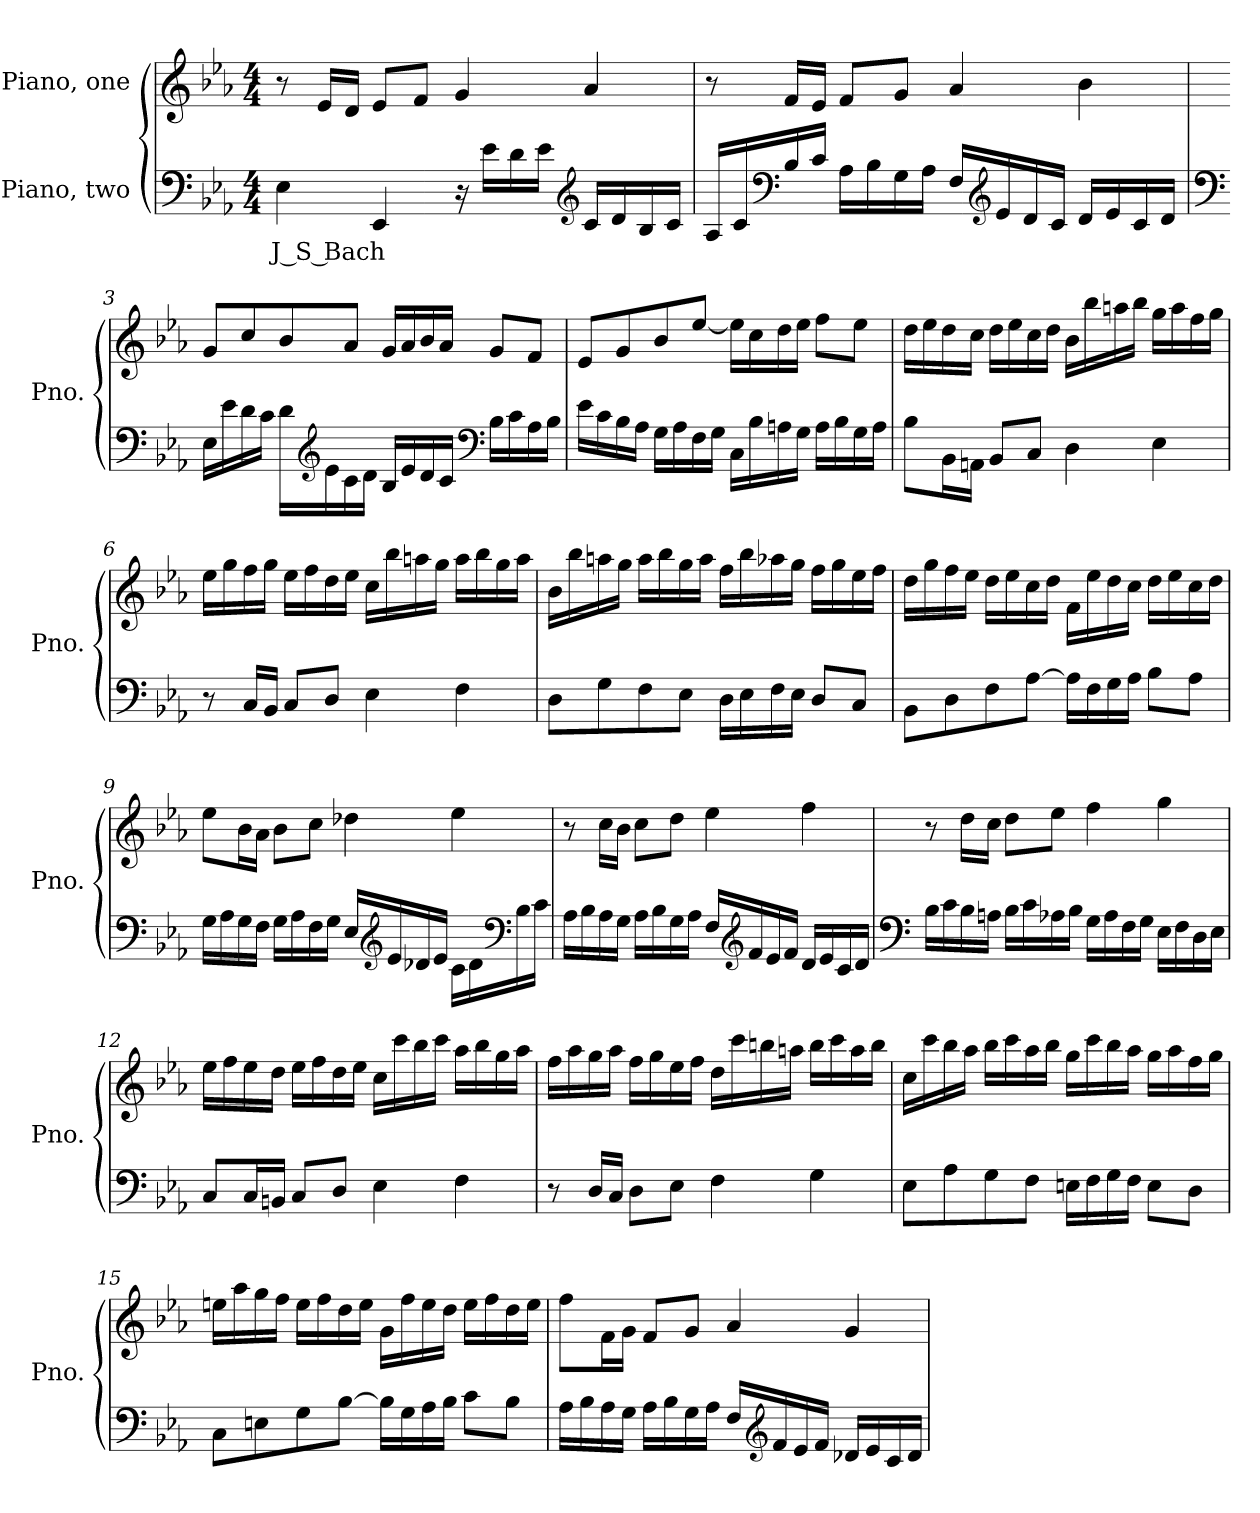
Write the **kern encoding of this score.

**kern	**text	**kern
*part2	*part2	*part1
*staff2	*staff2	*staff1
*I"Piano, two	*	*I"Piano, one
*I'Pno.	*	*I'Pno.
*clefF4	*	*clefG2
*k[b-e-a-]	*	*k[b-e-a-]
*M4/4	*	*M4/4
*MM90	*	*MM90
=1	=1	=1
!	!LO:LY:b	!
4E-\	J S Bach	8r
.	.	16e-/LL
.	.	16d/JJ
4EE-/	.	8e-/L
.	.	8f/J
16r	.	4g/
16e-\LL	.	.
16d\	.	.
16e-\JJ	.	.
*clefG2	*	*
16c/LL	.	4a-/
16d/	.	.
16B-/	.	.
16c/JJ	.	.
=2	=2	=2
16A-/LL	.	8r
16c/	.	.
*clefF4	*	*
16B-/	.	16f/LL
16c/JJ	.	16e-/JJ
16A-\LL	.	8f/L
16B-\	.	.
16G\	.	8g/J
16A-\JJ	.	.
16F/LL	.	4a-/
*clefG2	*	*
16e-/	.	.
16d/	.	.
16c/JJ	.	.
16d/LL	.	4b-\
16e-/	.	.
16c/	.	.
16d/JJ	.	.
!!LO:LB:g=z
=3	=3	=3
*clefF4	*	*
16E-\LL	.	8g/L
16e-\	.	.
16d\	.	8cc/
16c\JJ	.	.
16d\LL	.	8b-/
*clefG2	*	*
16e-\	.	.
16c\	.	8a-/J
16d\JJ	.	.
16B-/LL	.	16g/LL
16e-/	.	16a-/
16d/	.	16b-/
16c/JJ	.	16a-/JJ
*clefF4	*	*
16B-\LL	.	8g/L
16c\	.	.
16A-\	.	8f/J
16B-\JJ	.	.
=4	=4	=4
16e-\LL	.	8e-/L
16c\	.	.
16B-\	.	8g/
16A-\JJ	.	.
16G\LL	.	8b-/
16A-\	.	.
16F\	.	[8ee-/J
16G\JJ	.	.
16C\LL	.	16ee-\LL]
16B-\	.	16cc\
16An\	.	16dd\
16G\JJ	.	16ee-\JJ
16A\LL	.	8ff\L
16B-\	.	.
16G\	.	8ee-\J
16A\JJ	.	.
!!LO:LB:g=z
=5	=5	=5
8B-\L	.	16dd\LL
.	.	16ee-\
16BB-\L	.	16dd\
16AAn\JJ	.	16cc\JJ
8BB-/L	.	16dd\LL
.	.	16ee-\
8C/J	.	16cc\
.	.	16dd\JJ
4D\	.	16b-\LL
.	.	16bb-\
.	.	16aan\
.	.	16bb-\JJ
4E-\	.	16gg\LL
.	.	16aa\
.	.	16ff\
.	.	16gg\JJ
=6	=6	=6
8r	.	16ee-\LL
.	.	16gg\
16C/LL	.	16ff\
16BB-/JJ	.	16gg\JJ
8C/L	.	16ee-\LL
.	.	16ff\
8D/J	.	16dd\
.	.	16ee-\JJ
4E-\	.	16cc\LL
.	.	16bb-\
.	.	16aan\
.	.	16gg\JJ
4F\	.	16aa\LL
.	.	16bb-\
.	.	16gg\
.	.	16aa\JJ
!!LO:LB:g=z
=7	=7	=7
8D\L	.	16b-\LL
.	.	16bb-\
8G\	.	16aan\
.	.	16gg\JJ
8F\	.	16aa\LL
.	.	16bb-\
8E-\J	.	16gg\
.	.	16aa\JJ
16D\LL	.	16ff\LL
16E-\	.	16bb-\
16F\	.	16aa-X\
16E-\JJ	.	16gg\JJ
8D/L	.	16ff\LL
.	.	16gg\
8C/J	.	16ee-\
.	.	16ff\JJ
=8	=8	=8
8BB-\L	.	16dd\LL
.	.	16gg\
8D\	.	16ff\
.	.	16ee-\JJ
8F\	.	16dd\LL
.	.	16ee-\
[8A-\J	.	16cc\
.	.	16dd\JJ
16A-\LL]	.	16f\LL
16F\	.	16ee-\
16G\	.	16dd\
16A-\JJ	.	16cc\JJ
8B-\L	.	16dd\LL
.	.	16ee-\
8A-\J	.	16cc\
.	.	16dd\JJ
!!LO:LB:g=z
=9	=9	=9
16G\LL	.	8ee-\L
16A-\	.	.
16G\	.	16b-\L
16F\JJ	.	16a-\JJ
16G\LL	.	8b-\L
16A-\	.	.
16F\	.	8cc\J
16G\JJ	.	.
16E-/LL	.	4dd-X\
*clefG2	*	*
16e-/	.	.
16d-X/	.	.
16e-/JJ	.	.
16c\LL	.	4ee-\
16d-\	.	.
*clefF4	*	*
16B-\	.	.
16c\JJ	.	.
=10	=10	=10
16A-\LL	.	8r
16B-\	.	.
16A-\	.	16cc\LL
16G\JJ	.	16b-\JJ
16A-\LL	.	8cc\L
16B-\	.	.
16G\	.	8dd\J
16A-\JJ	.	.
16F/LL	.	4ee-\
*clefG2	*	*
16f/	.	.
16e-/	.	.
16f/JJ	.	.
16d/LL	.	4ff\
16e-/	.	.
16c/	.	.
16d/JJ	.	.
!!LO:LB:g=z
=11	=11	=11
*clefF4	*	*
16B-\LL	.	8r
16c\	.	.
16B-\	.	16dd\LL
16An\JJ	.	16cc\JJ
16B-\LL	.	8dd\L
16c\	.	.
16A-X\	.	8ee-\J
16B-\JJ	.	.
16G\LL	.	4ff\
16A-\	.	.
16F\	.	.
16G\JJ	.	.
16E-\LL	.	4gg\
16F\	.	.
16D\	.	.
16E-\JJ	.	.
=12	=12	=12
8C/L	.	16ee-\LL
.	.	16ff\
16C/L	.	16ee-\
16BBn/JJ	.	16dd\JJ
8C/L	.	16ee-\LL
.	.	16ff\
8D/J	.	16dd\
.	.	16ee-\JJ
4E-\	.	16cc\LL
.	.	16ccc\
.	.	16bb-\
.	.	16ccc\JJ
4F\	.	16aa-\LL
.	.	16bb-\
.	.	16gg\
.	.	16aa-\JJ
!!LO:PB:g=z
=13	=13	=13
8r	.	16ff\LL
.	.	16aa-\
16D/LL	.	16gg\
16C/JJ	.	16aa-\JJ
8D\L	.	16ff\LL
.	.	16gg\
8E-\J	.	16ee-\
.	.	16ff\JJ
4F\	.	16dd\LL
.	.	16ccc\
.	.	16bbn\
.	.	16aan\JJ
4G\	.	16bb\LL
.	.	16ccc\
.	.	16aa\
.	.	16bb\JJ
=14	=14	=14
8E-\L	.	16cc\LL
.	.	16ccc\
8A-\	.	16bb-\
.	.	16aa-\JJ
8G\	.	16bb-\LL
.	.	16ccc\
8F\J	.	16aa-\
.	.	16bb-\JJ
16En\LL	.	16gg\LL
16F\	.	16ccc\
16G\	.	16bb-\
16F\JJ	.	16aa-\JJ
8E\L	.	16gg\LL
.	.	16aa-\
8D\J	.	16ff\
.	.	16gg\JJ
!!LO:LB:g=z
=15	=15	=15
8C\L	.	16een\LL
.	.	16aa-\
8En\	.	16gg\
.	.	16ff\JJ
8G\	.	16ee\LL
.	.	16ff\
[8B-\J	.	16dd\
.	.	16ee\JJ
16B-\LL]	.	16g\LL
16G\	.	16ff\
16A-\	.	16ee\
16B-\JJ	.	16dd\JJ
8c\L	.	16ee\LL
.	.	16ff\
8B-\J	.	16dd\
.	.	16ee\JJ
=16	=16	=16
16A-\LL	.	8ff\L
16B-\	.	.
16A-\	.	16f\L
16G\JJ	.	16g\JJ
16A-\LL	.	8f/L
16B-\	.	.
16G\	.	8g/J
16A-\JJ	.	.
16F/LL	.	4a-/
*clefG2	*	*
16f/	.	.
16e-/	.	.
16f/JJ	.	.
16d-X/LL	.	4g/
16e-/	.	.
16c/	.	.
16d-/JJ	.	.
=	=	=
*-	*-	*-
